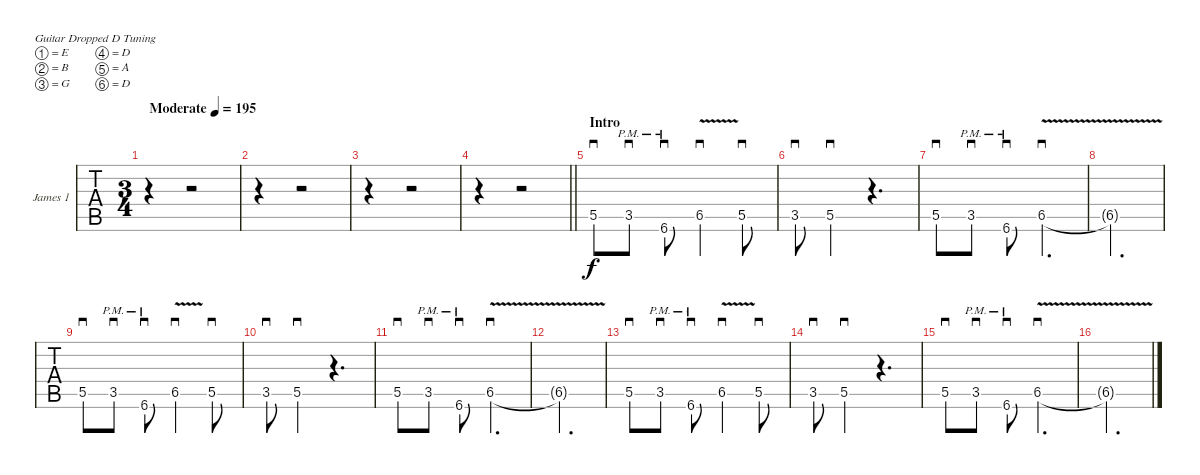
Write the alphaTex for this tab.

\bracketExtendMode groupsimilarinstruments
\firstSystemTrackNameOrientation horizontal
\otherSystemsTrackNameOrientation horizontal
\track ("Guitar 1" "James 1") {instrument distortionguitar}
\staff {tabs}
\tuning (E4 B3 G3 D3 A2 D2)
\ts (3 4)
\beaming (8 2 2 2)
\tempo (195 "Moderate")
\clef g2
\ks c
r.4{dy f instrument distortionguitar} r.2 |
r.4 r.2 |
r.4 r.2 |
\barLineRight lightlight
r.4 r.2 |
\section ("" "Intro")
5.5.8{sd} 3.5{pm}.8{sd} 6.6{pm}.8{sd} 6.5{v}.4{sd} 5.5.8{sd} |
3.5.8{sd} 5.5{st}.4{sd} r.4{d} |
5.5.8{sd} 3.5{pm}.8{sd} 6.6{pm}.8{sd} 6.5{v}.4{d sd} |
6.5{v t}.2{d} |
5.5.8{sd} 3.5{pm}.8{sd} 6.6{pm}.8{sd} 6.5{v}.4{sd} 5.5.8{sd} |
3.5.8{sd} 5.5{st}.4{sd} r.4{d} |
5.5.8{sd} 3.5{pm}.8{sd} 6.6{pm}.8{sd} 6.5{v}.4{d sd} |
6.5{v t}.2{d} |
5.5.8{sd} 3.5{pm}.8{sd} 6.6{pm}.8{sd} 6.5{v}.4{sd} 5.5.8{sd} |
3.5.8{sd} 5.5{st}.4{sd} r.4{d} |
5.5.8{sd} 3.5{pm}.8{sd} 6.6{pm}.8{sd} 6.5{v}.4{d sd} |
6.5{v t}.2{d}
